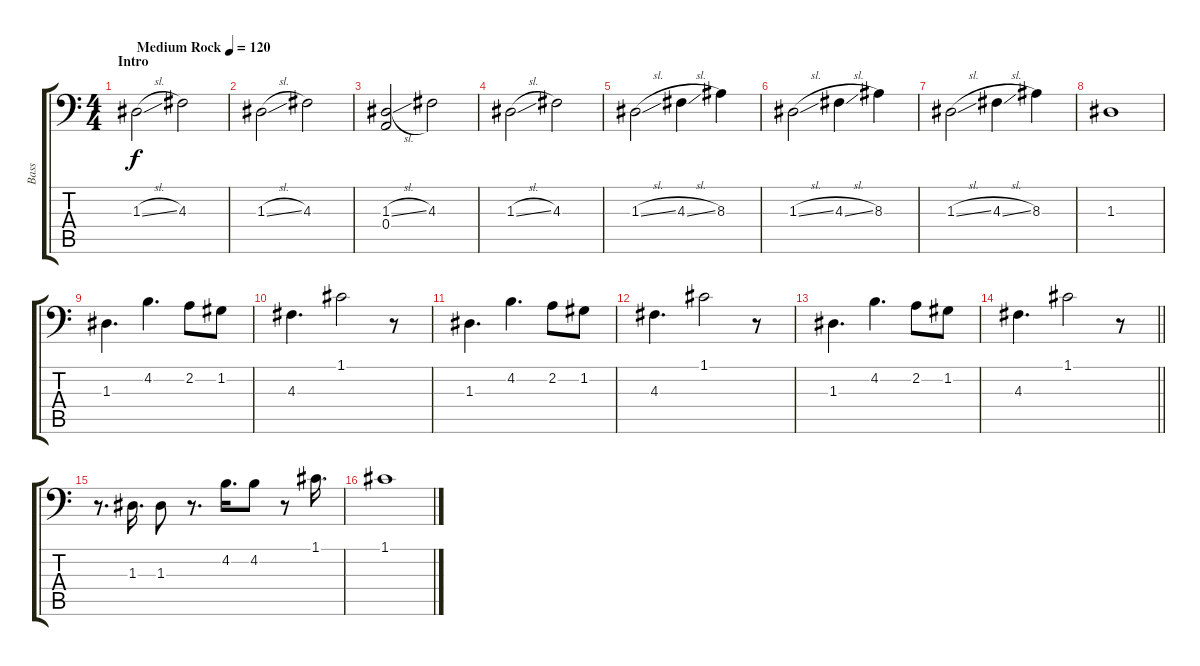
\track ("Bass" "Bass") {instrument acousticbass}
\staff {score tabs}
\tuning (C3 G2 D2 A1 E1 B0) {hide}
\ts (4 4)
\section ("" "Intro")
\tempo (120 "Medium Rock")
\clef f4
\ks c
1.3{sl}.2{dy f instrument acousticbass} 4.3.2 |
1.3{sl}.2 4.3.2 |
(1.3{sl} 0.4).2 4.3.2 |
1.3{sl}.2 4.3.2 |
1.3{sl}.2 4.3{sl}.4 8.3.4 |
1.3{sl}.2 4.3{sl}.4 8.3.4 |
1.3{sl}.2 4.3{sl}.4 8.3.4 |
1.3.1 |
1.3.4{d} 4.2.4{d} 2.2.8 1.2.8 |
4.3.4{d} 1.1.2 r.8 |
1.3.4{d} 4.2.4{d} 2.2.8 1.2.8 |
4.3.4{d} 1.1.2 r.8 |
1.3.4{d} 4.2.4{d} 2.2.8 1.2.8 |
\barLineRight lightlight
4.3.4{d} 1.1.2 r.8 |
\section ("" "")
r.8{d} 1.3.16{d} 1.3.8 r.8{d} 4.2.16{d} 4.2.8 r.8 1.1.16{d} |
1.1.1
